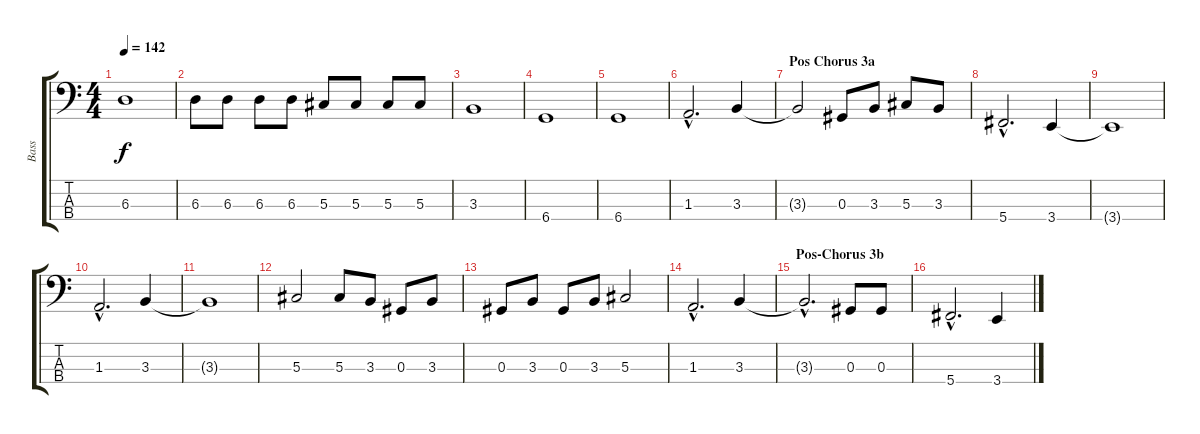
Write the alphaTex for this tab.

\track ("Bass" "Bass") {instrument electricbassfinger}
\staff {score tabs}
\tuning (Gb2 Db2 Ab1 Db1) {hide}
\ts (4 4)
\tempo 142
\clef f4
\ks c
6.3.1{dy f} |
6.3.8 6.3.8 6.3.8 6.3.8 5.3.8 5.3.8 5.3.8 5.3.8 |
3.3.1 |
6.4.1 |
6.4.1 |
1.3{hac}.2{d} 3.3.4 |
\section ("" "Pos Chorus 3a")
3.3{t}.2 0.3.8 3.3.8 5.3.8 3.3.8 |
5.4{hac}.2{d} 3.4.4 |
3.4{t}.1 |
1.3{hac}.2{d} 3.3.4 |
3.3{t}.1 |
5.3.2 5.3.8 3.3.8 0.3.8 3.3.8 |
0.3.8 3.3.8 0.3.8 3.3.8 5.3.2 |
1.3{hac}.2{d} 3.3.4 |
\section ("" "Pos-Chorus 3b")
3.3{hac t}.2{d} 0.3.8 0.3.8 |
5.4{hac}.2{d} 3.4.4
